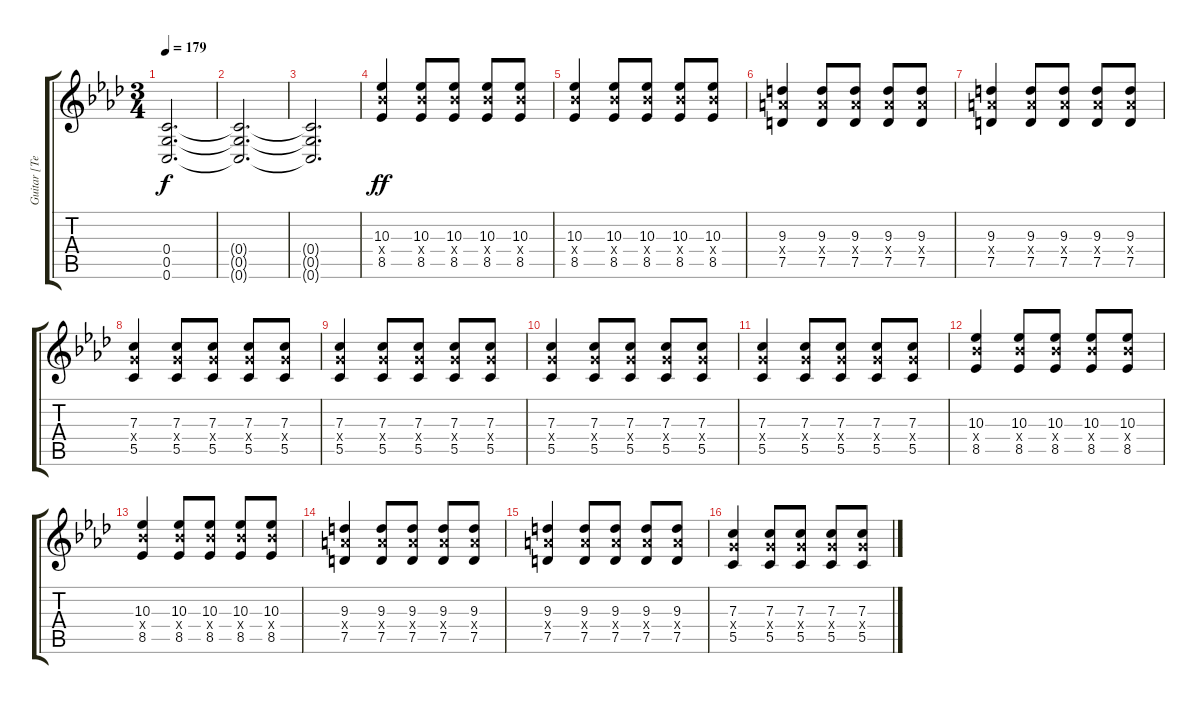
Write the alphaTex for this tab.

\track ("Guitar [Teppei]" "Guitar [Te") {instrument distortionguitar}
\staff {score tabs}
\tuning (D4 A3 F3 C3 G2 C2) {hide}
\ts (3 4)
\tempo 179
\clef g2
\ks ab
(0.4{t} 0.5{t} 0.6{t}).2{d dy f} |
(0.4{t} 0.5{t} 0.6{t}).2{d} |
(0.4{t} 0.5{t} 0.6{t}).2{d} |
(10.3 10.4{x} 8.5).4{dy ff} (10.3 10.4{x} 8.5).8 (10.3 10.4{x} 8.5).8 (10.3 10.4{x} 8.5).8 (10.3 10.4{x} 8.5).8 |
(10.3 10.4{x} 8.5).4 (10.3 10.4{x} 8.5).8 (10.3 10.4{x} 8.5).8 (10.3 10.4{x} 8.5).8 (10.3 10.4{x} 8.5).8 |
(9.3 9.4{x} 7.5).4 (9.3 9.4{x} 7.5).8 (9.3 9.4{x} 7.5).8 (9.3 9.4{x} 7.5).8 (9.3 9.4{x} 7.5).8 |
(9.3 9.4{x} 7.5).4 (9.3 9.4{x} 7.5).8 (9.3 9.4{x} 7.5).8 (9.3 9.4{x} 7.5).8 (9.3 9.4{x} 7.5).8 |
(7.3 7.4{x} 5.5).4 (7.3 7.4{x} 5.5).8 (7.3 7.4{x} 5.5).8 (7.3 7.4{x} 5.5).8 (7.3 7.4{x} 5.5).8 |
(7.3 7.4{x} 5.5).4 (7.3 7.4{x} 5.5).8 (7.3 7.4{x} 5.5).8 (7.3 7.4{x} 5.5).8 (7.3 7.4{x} 5.5).8 |
(7.3 7.4{x} 5.5).4 (7.3 7.4{x} 5.5).8 (7.3 7.4{x} 5.5).8 (7.3 7.4{x} 5.5).8 (7.3 7.4{x} 5.5).8 |
(7.3 7.4{x} 5.5).4 (7.3 7.4{x} 5.5).8 (7.3 7.4{x} 5.5).8 (7.3 7.4{x} 5.5).8 (7.3 7.4{x} 5.5).8 |
(10.3 10.4{x} 8.5).4 (10.3 10.4{x} 8.5).8 (10.3 10.4{x} 8.5).8 (10.3 10.4{x} 8.5).8 (10.3 10.4{x} 8.5).8 |
(10.3 10.4{x} 8.5).4 (10.3 10.4{x} 8.5).8 (10.3 10.4{x} 8.5).8 (10.3 10.4{x} 8.5).8 (10.3 10.4{x} 8.5).8 |
(9.3 9.4{x} 7.5).4 (9.3 9.4{x} 7.5).8 (9.3 9.4{x} 7.5).8 (9.3 9.4{x} 7.5).8 (9.3 9.4{x} 7.5).8 |
(9.3 9.4{x} 7.5).4 (9.3 9.4{x} 7.5).8 (9.3 9.4{x} 7.5).8 (9.3 9.4{x} 7.5).8 (9.3 9.4{x} 7.5).8 |
(7.3 7.4{x} 5.5).4 (7.3 7.4{x} 5.5).8 (7.3 7.4{x} 5.5).8 (7.3 7.4{x} 5.5).8 (7.3 7.4{x} 5.5).8
